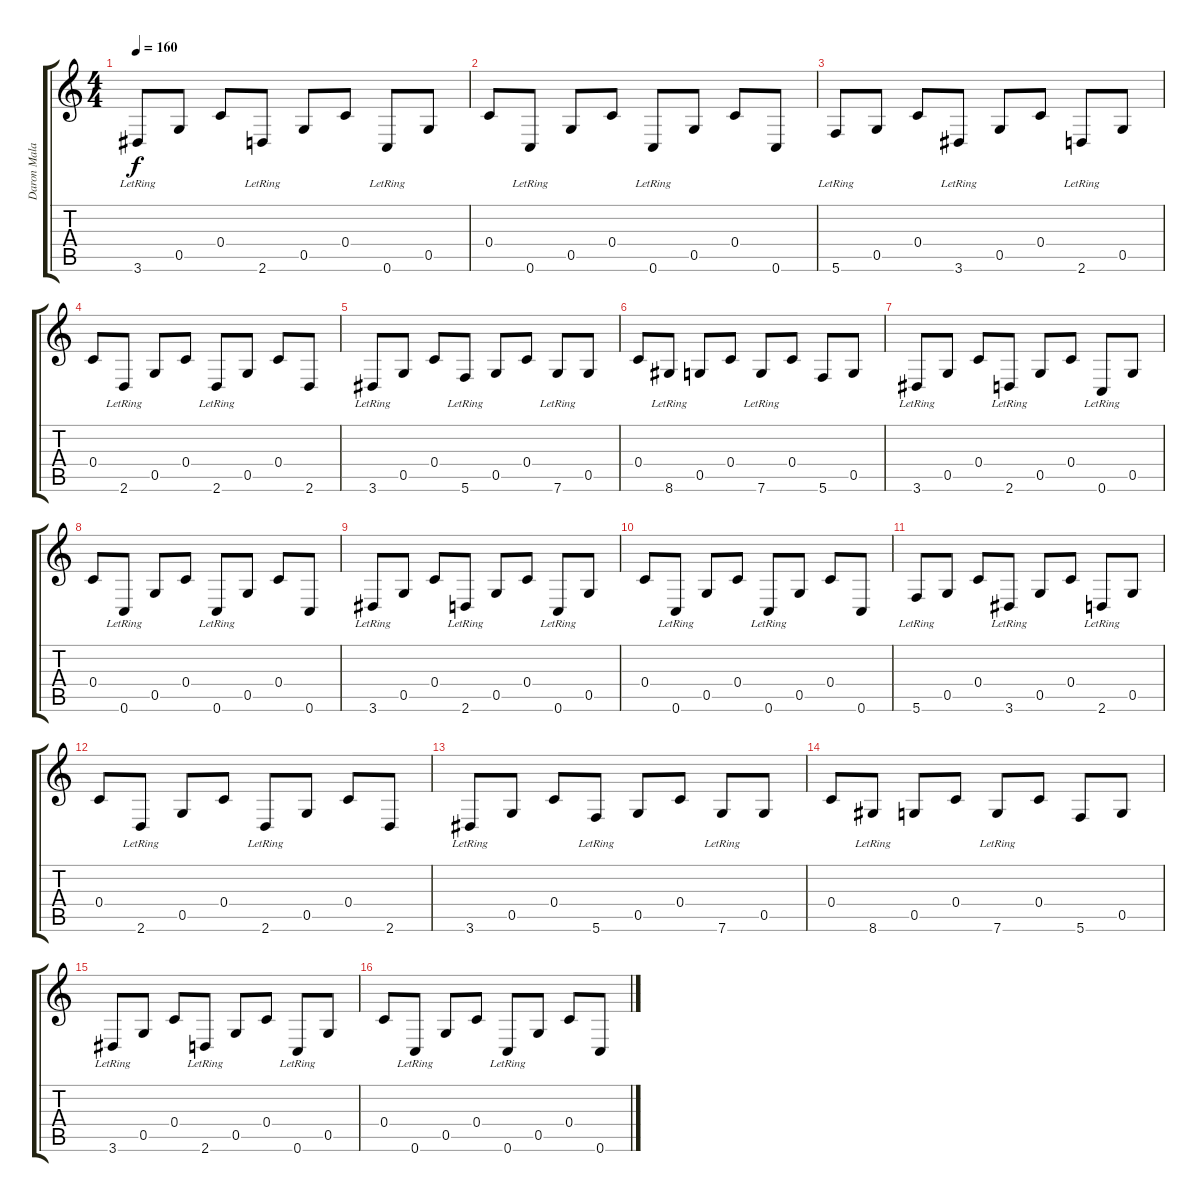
\track ("Daron Malakian" "Daron Mala") {instrument electricguitarclean}
\staff {score tabs}
\tuning (D4 A3 F3 C3 G2 C2) {hide}
\ts (4 4)
\tempo 160
\clef g2
\ks c
3.6{lr}.8{dy f instrument electricguitarclean} 0.5.8 0.4.8 2.6{lr}.8 0.5.8 0.4.8 0.6{lr}.8 0.5.8 |
0.4.8 0.6{lr}.8 0.5.8 0.4.8 0.6{lr}.8 0.5.8 0.4.8 0.6.8 |
5.6{lr}.8 0.5.8 0.4.8 3.6{lr}.8 0.5.8 0.4.8 2.6{lr}.8 0.5.8 |
0.4.8 2.6{lr}.8 0.5.8 0.4.8 2.6{lr}.8 0.5.8 0.4.8 2.6.8 |
3.6{lr}.8 0.5.8 0.4.8 5.6{lr}.8 0.5.8 0.4.8 7.6{lr}.8 0.5.8 |
0.4.8 8.6{lr}.8 0.5.8 0.4.8 7.6{lr}.8 0.4.8 5.6.8 0.5.8 |
3.6{lr}.8 0.5.8 0.4.8 2.6{lr}.8 0.5.8 0.4.8 0.6{lr}.8 0.5.8 |
0.4.8 0.6{lr}.8 0.5.8 0.4.8 0.6{lr}.8 0.5.8 0.4.8 0.6.8 |
3.6{lr}.8 0.5.8 0.4.8 2.6{lr}.8 0.5.8 0.4.8 0.6{lr}.8 0.5.8 |
0.4.8 0.6{lr}.8 0.5.8 0.4.8 0.6{lr}.8 0.5.8 0.4.8 0.6.8 |
5.6{lr}.8 0.5.8 0.4.8 3.6{lr}.8 0.5.8 0.4.8 2.6{lr}.8 0.5.8 |
0.4.8 2.6{lr}.8 0.5.8 0.4.8 2.6{lr}.8 0.5.8 0.4.8 2.6.8 |
3.6{lr}.8 0.5.8 0.4.8 5.6{lr}.8 0.5.8 0.4.8 7.6{lr}.8 0.5.8 |
0.4.8 8.6{lr}.8 0.5.8 0.4.8 7.6{lr}.8 0.4.8 5.6.8 0.5.8 |
3.6{lr}.8 0.5.8 0.4.8 2.6{lr}.8 0.5.8 0.4.8 0.6{lr}.8 0.5.8 |
0.4.8 0.6{lr}.8 0.5.8 0.4.8 0.6{lr}.8 0.5.8 0.4.8 0.6.8
